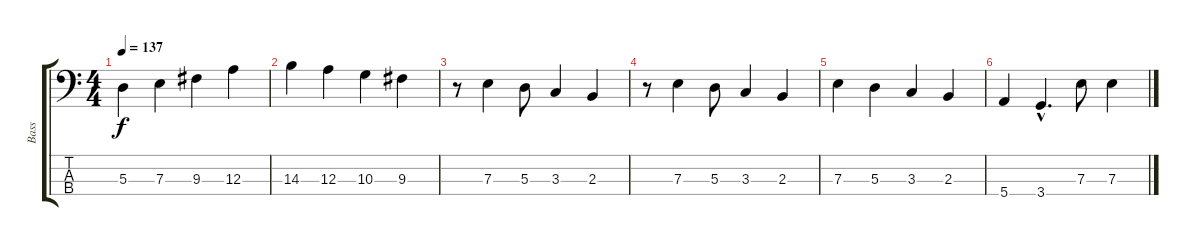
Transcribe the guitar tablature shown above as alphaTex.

\track ("Bass" "Bass") {instrument electricbasspick}
\staff {score tabs}
\tuning (G2 D2 A1 E1) {hide}
\ts (4 4)
\tempo 137
\clef f4
\ks c
5.3.4{dy f} 7.3.4 9.3.4 12.3.4 |
14.3.4 12.3.4 10.3.4 9.3.4 |
r.8 7.3.4 5.3.8 3.3.4 2.3.4 |
r.8 7.3.4 5.3.8 3.3.4 2.3.4 |
7.3.4 5.3.4 3.3.4 2.3.4 |
5.4.4 3.4{hac}.4{d} 7.3.8 7.3.4
